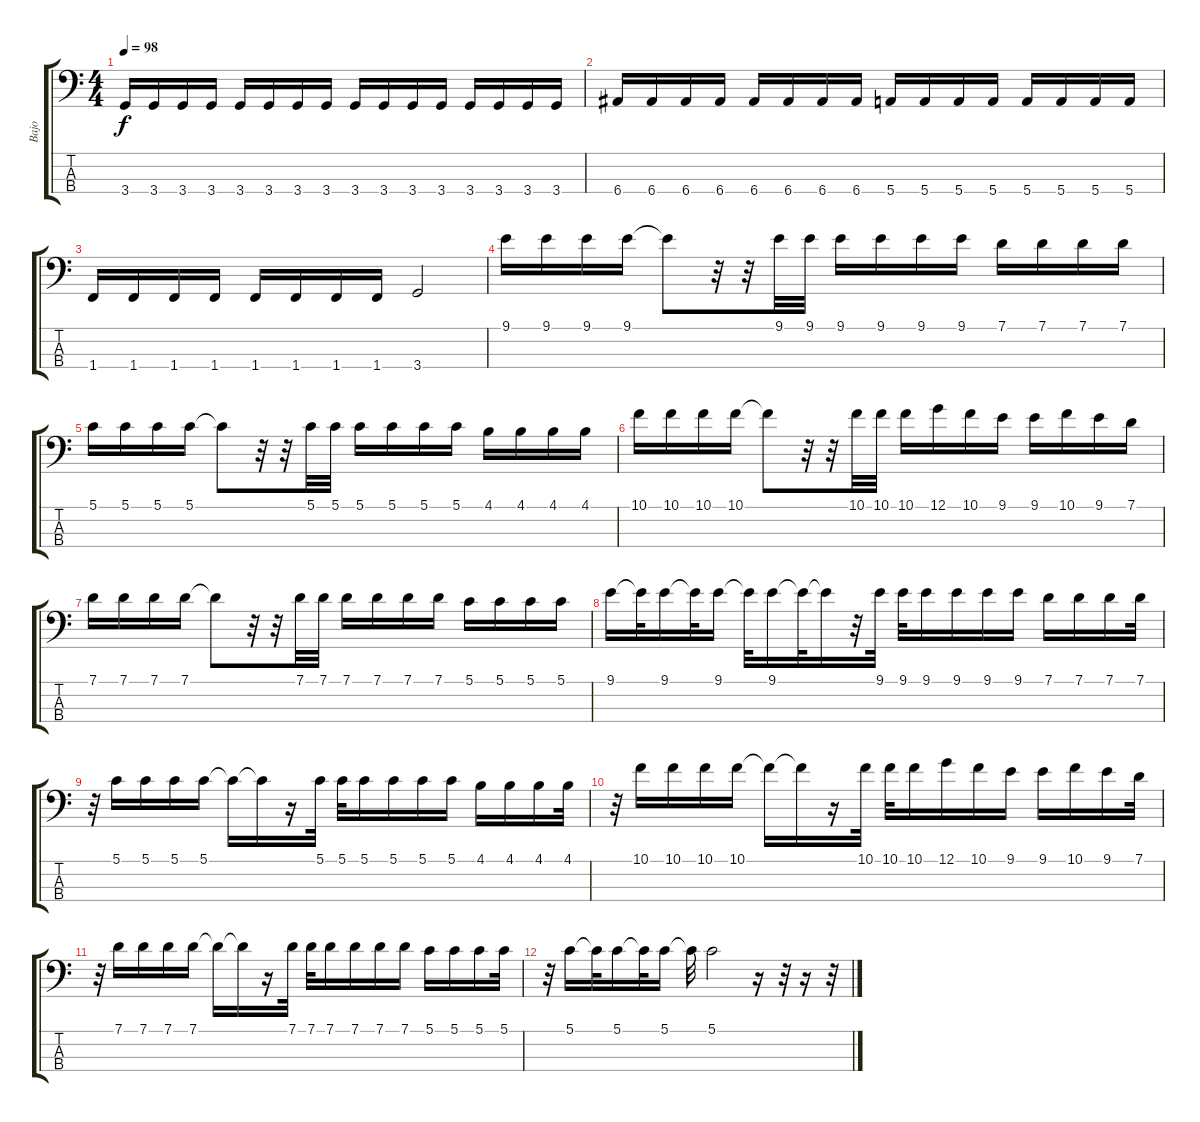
\track ("Bajo" "Bajo") {instrument acousticguitarnylon}
\staff {score tabs}
\tuning (G2 D2 A1 E1) {hide}
\ts (4 4)
\tempo 98
\clef f4
\ks c
3.4.16{dy f} 3.4.16 3.4.16 3.4.16 3.4.16 3.4.16 3.4.16 3.4.16 3.4.16 3.4.16 3.4.16 3.4.16 3.4.16 3.4.16 3.4.16 3.4.16 |
6.4.16 6.4.16 6.4.16 6.4.16 6.4.16 6.4.16 6.4.16 6.4.16 5.4.16 5.4.16 5.4.16 5.4.16 5.4.16 5.4.16 5.4.16 5.4.16 |
1.4.16 1.4.16 1.4.16 1.4.16 1.4.16 1.4.16 1.4.16 1.4.16 3.4.2 |
9.1.16 9.1.16 9.1.16 9.1.16 9.1{t}.8 r.32 r.32 9.1.32 9.1.32 9.1.16 9.1.16 9.1.16 9.1.16 7.1.16 7.1.16 7.1.16 7.1.16 |
5.1.16 5.1.16 5.1.16 5.1.16 5.1{t}.8 r.32 r.32 5.1.32 5.1.32 5.1.16 5.1.16 5.1.16 5.1.16 4.1.16 4.1.16 4.1.16 4.1.16 |
10.1.16 10.1.16 10.1.16 10.1.16 10.1{t}.8 r.32 r.32 10.1.32 10.1.32 10.1.16 12.1.16 10.1.16 9.1.16 9.1.16 10.1.16 9.1.16 7.1.16 |
7.1.16 7.1.16 7.1.16 7.1.16 7.1{t}.8 r.32 r.32 7.1.32 7.1.32 7.1.16 7.1.16 7.1.16 7.1.16 5.1.16 5.1.16 5.1.16 5.1.16 |
9.1.16 9.1{t}.32 9.1.16 9.1{t}.32 9.1.16 9.1{t}.32 9.1.16 9.1{t}.32 9.1{t}.16 r.32 9.1.32 9.1.32 9.1.16 9.1.16 9.1.16 9.1.16 7.1.16 7.1.16 7.1.16 7.1.32 |
r.32 5.1.16 5.1.16 5.1.16 5.1.16 5.1{t}.16 5.1{t}.16 r.16 5.1.32 5.1.32 5.1.16 5.1.16 5.1.16 5.1.16 4.1.16 4.1.16 4.1.16 4.1.32 |
r.32 10.1.16 10.1.16 10.1.16 10.1.16 10.1{t}.16 10.1{t}.16 r.16 10.1.32 10.1.32 10.1.16 12.1.16 10.1.16 9.1.16 9.1.16 10.1.16 9.1.16 7.1.32 |
r.32 7.1.16 7.1.16 7.1.16 7.1.16 7.1{t}.16 7.1{t}.16 r.16 7.1.32 7.1.32 7.1.16 7.1.16 7.1.16 7.1.16 5.1.16 5.1.16 5.1.16 5.1.32 |
r.32 5.1.16 5.1{t}.32 5.1.16 5.1{t}.32 5.1.16 5.1{t}.32 5.1.2 r.16 r.32 r.16 r.32
